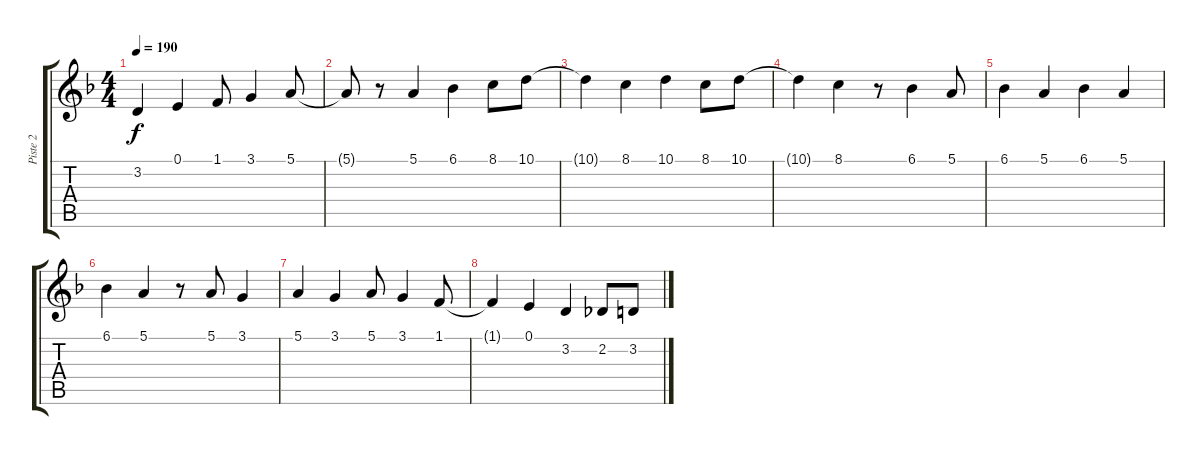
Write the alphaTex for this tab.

\track ("Piste 2" "Piste 2") {instrument tangoaccordion}
\staff {score tabs}
\tuning (E4 B3 G3 D3 A2 E2) {hide}
\ts (4 4)
\tempo 190
\clef g2
\ks dminor
3.2{t}.4{dy f} 0.1.4 1.1.8 3.1.4 5.1.8 |
5.1{t}.8 r.8 5.1.4 6.1.4 8.1.8 10.1.8 |
10.1{t}.4 8.1.4 10.1.4 8.1.8 10.1.8 |
10.1{t}.4 8.1.4 r.8 6.1.4 5.1.8 |
6.1.4 5.1.4 6.1.4 5.1.4 |
6.1.4 5.1.4 r.8 5.1.8 3.1.4 |
5.1.4 3.1.4 5.1.8 3.1.4 1.1.8 |
1.1{t}.4 0.1.4 3.2.4 2.2.8 3.2.8
